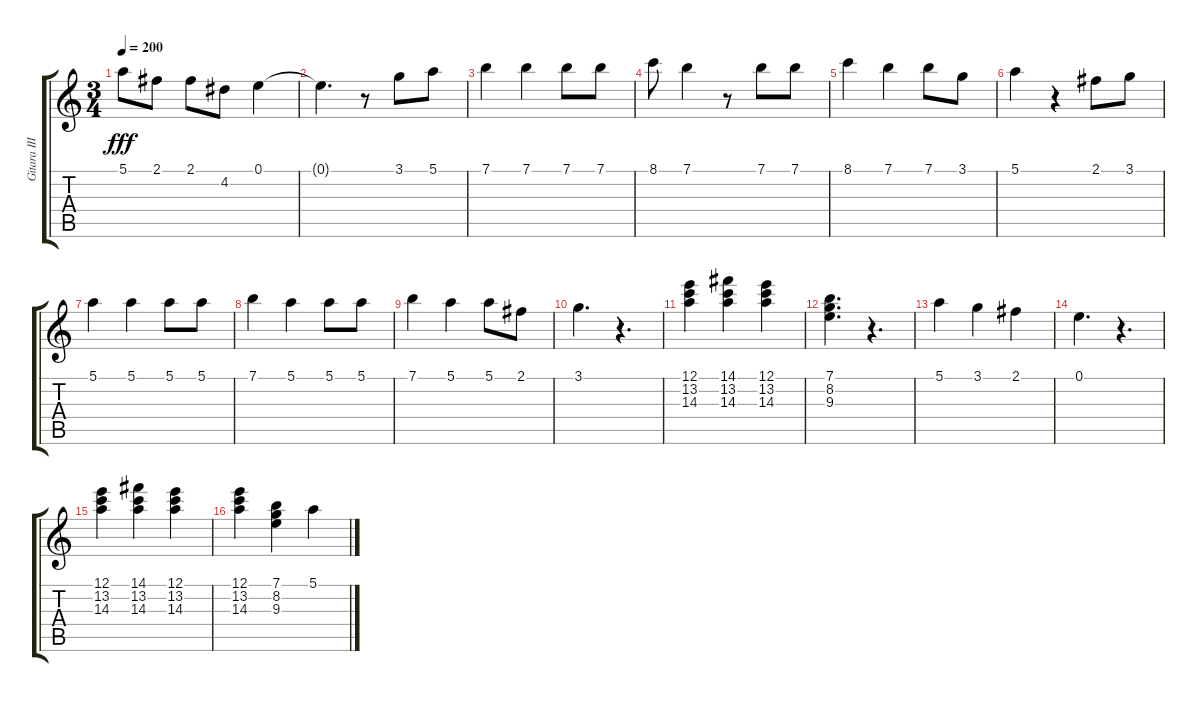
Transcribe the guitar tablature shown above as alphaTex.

\track ("Gitara III" "Gitara III") {instrument acousticguitarnylon}
\staff {score tabs}
\tuning (E4 B3 G3 D3 A2 E2) {hide}
\ts (3 4)
\tempo 200
\clef g2
\ks c
5.1.8{dy fff} 2.1.8 2.1.8 4.2.8 0.1.4 |
0.1{t}.4{d} r.8 3.1.8 5.1.8 |
7.1.4 7.1.4 7.1.8 7.1.8 |
8.1.8 7.1.4 r.8 7.1.8 7.1.8 |
8.1.4 7.1.4 7.1.8 3.1.8 |
5.1.4 r.4 2.1.8 3.1.8 |
5.1.4 5.1.4 5.1.8 5.1.8 |
7.1.4 5.1.4 5.1.8 5.1.8 |
7.1.4 5.1.4 5.1.8 2.1.8 |
3.1.4{d} r.4{d} |
(12.1 13.2 14.3).4 (14.1 13.2 14.3).4 (12.1 13.2 14.3).4 |
(7.1 8.2 9.3).4{d} r.4{d} |
5.1.4 3.1.4 2.1.4 |
0.1.4{d} r.4{d} |
(12.1 13.2 14.3).4 (14.1 13.2 14.3).4 (12.1 13.2 14.3).4 |
(12.1 13.2 14.3).4 (7.1 8.2 9.3).4 5.1.4
